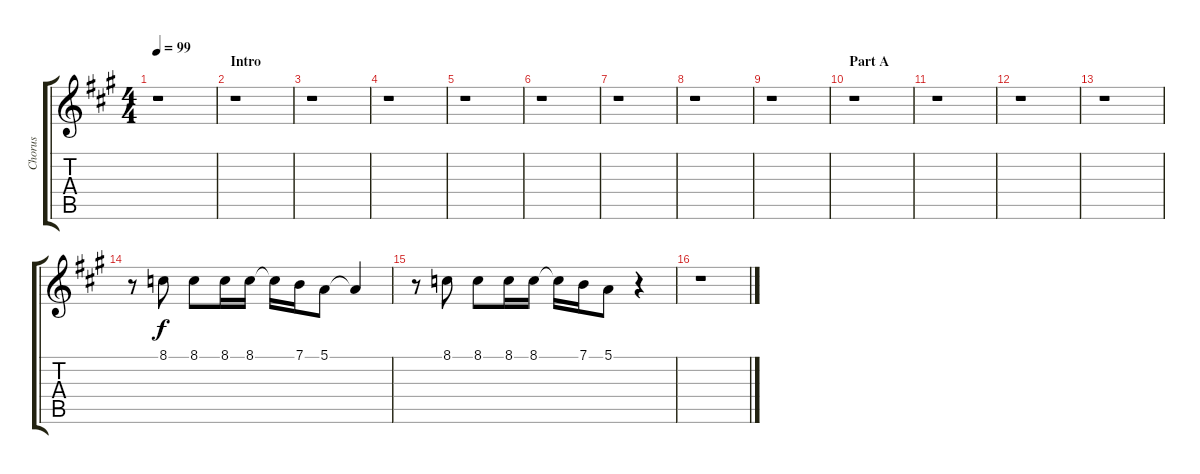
\track ("Chorus" "Chorus") {instrument trumpet}
\staff {score tabs}
\tuning (E4 B3 G3 D3 A2 E2) {hide}
\ts (4 4)
\tempo 99
\clef g2
\ks a
r.1{dy f instrument trumpet} |
\section ("" "Intro")
r.1 |
r.1 |
r.1 |
r.1 |
r.1 |
r.1 |
r.1 |
r.1 |
\section ("" "Part A")
r.1 |
r.1 |
r.1 |
r.1 |
r.8 8.1.8 8.1.8 8.1.16 8.1.16 8.1{t}.16 7.1.16 5.1.8 5.1{t}.4 |
r.8 8.1.8 8.1.8 8.1.16 8.1.16 8.1{t}.16 7.1.16 5.1.8 r.4 |
r.1
